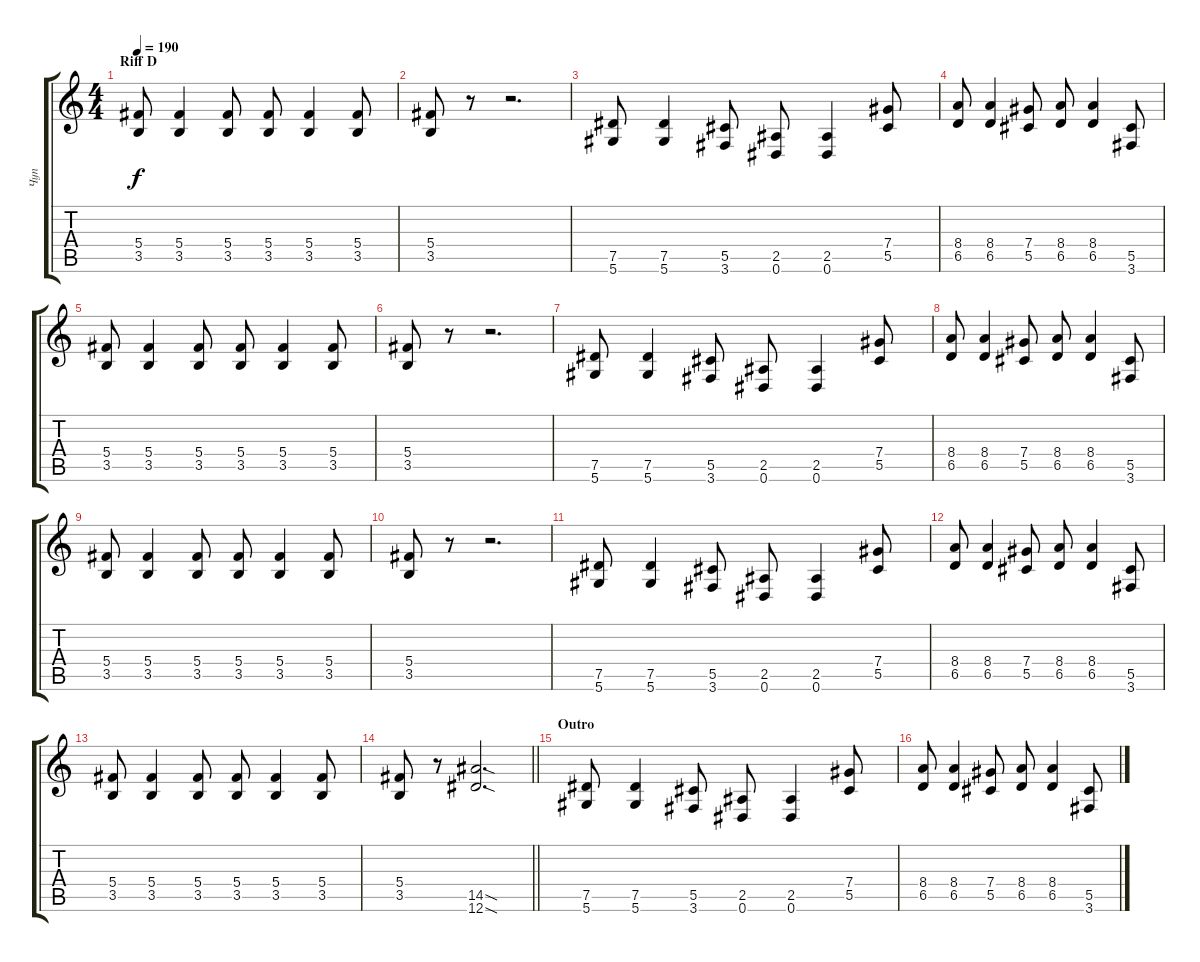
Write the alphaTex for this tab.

\track ("Чуп" "Чуп") {instrument overdrivenguitar}
\staff {score tabs}
\tuning (Eb4 Bb3 Gb3 Db3 Ab2 Eb2) {hide}
\ts (4 4)
\section ("" "Riff D")
\tempo 190
\clef g2
\ks c
(5.4 3.5).8{dy f} (5.4 3.5).4 (5.4 3.5).8 (5.4 3.5).8 (5.4 3.5).4 (5.4 3.5).8 |
(5.4 3.5).8 r.8 r.2{d} |
(7.5 5.6).8 (7.5 5.6).4 (5.5 3.6).8 (2.5 0.6).8 (2.5 0.6).4 (7.4 5.5).8 |
(8.4 6.5).8 (8.4 6.5).4 (7.4 5.5).8 (8.4 6.5).8 (8.4 6.5).4 (5.5 3.6).8 |
(5.4 3.5).8 (5.4 3.5).4 (5.4 3.5).8 (5.4 3.5).8 (5.4 3.5).4 (5.4 3.5).8 |
(5.4 3.5).8 r.8 r.2{d} |
(7.5 5.6).8 (7.5 5.6).4 (5.5 3.6).8 (2.5 0.6).8 (2.5 0.6).4 (7.4 5.5).8 |
(8.4 6.5).8 (8.4 6.5).4 (7.4 5.5).8 (8.4 6.5).8 (8.4 6.5).4 (5.5 3.6).8 |
(5.4 3.5).8 (5.4 3.5).4 (5.4 3.5).8 (5.4 3.5).8 (5.4 3.5).4 (5.4 3.5).8 |
(5.4 3.5).8 r.8 r.2{d} |
(7.5 5.6).8 (7.5 5.6).4 (5.5 3.6).8 (2.5 0.6).8 (2.5 0.6).4 (7.4 5.5).8 |
(8.4 6.5).8 (8.4 6.5).4 (7.4 5.5).8 (8.4 6.5).8 (8.4 6.5).4 (5.5 3.6).8 |
(5.4 3.5).8 (5.4 3.5).4 (5.4 3.5).8 (5.4 3.5).8 (5.4 3.5).4 (5.4 3.5).8 |
\barLineRight lightlight
(5.4 3.5).8 r.8 (14.5{sod} 12.6{sod}).2{d} |
\section ("" "Outro")
(7.5 5.6).8 (7.5 5.6).4 (5.5 3.6).8 (2.5 0.6).8 (2.5 0.6).4 (7.4 5.5).8 |
(8.4 6.5).8 (8.4 6.5).4 (7.4 5.5).8 (8.4 6.5).8 (8.4 6.5).4 (5.5 3.6).8
